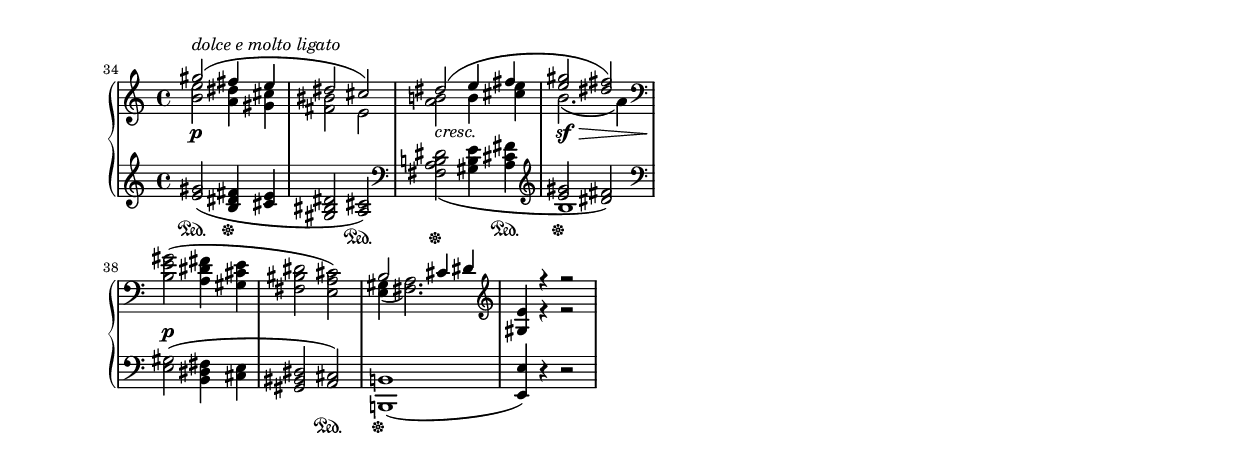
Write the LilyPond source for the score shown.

\version "2.11.38"
\include "english.ly"
#(set-global-staff-size 15)
\paper{
  ragged-right=##t
  line-width=17\cm
  indent=0\cm
}
  
% NR 1.1 Pitches

% L. v. Beethoven 
% Piano sonata 21 - Dem Grafen von Waldstein Gewidmet
% chorale at measures 34 - 40+

\new PianoStaff <<

   % RH Staff
   \new Staff <<

      % RH Voice 1
      \new Voice {
         \set Score.currentBarNumber = #34
         \voiceOne
         gs''2 ( ^ \markup \italic { dolce e molto ligato }
         fs''4
         e''4
         |
         ds''2
         cs''2 )
         |
         ds''2 (
         e''4
         fs''4
         |
         <gs'' e''>2
         <fs'' ds''>2 )
         |
         \oneVoice
         \clef bass
         <gs' e' b>2 (
         <fs' ds' a>4
         <e' cs' gs>4
         |
         <ds' bs fs>2
         <cs' a e>2 )
         |
         \voiceOne
         b2 %(
         cs'4
         ds'4
         |
         \clef treble
         <e' gs>4 %)
         r4 r2
      }

      % RH Voice 2
      \new Voice {
         \voiceTwo
         \override Staff.DynamicLineSpanner #'staff-padding = #2.5
         <e'' b'>2 \p
         <ds'' a'>4
         <cs'' gs'>4
         |
         <bs' fs'>2
         e'2
         |
         \once \override TextScript #'staff-padding = #2.5
         <b'! a'>2 _ \markup \italic { cresc. }
         b'4
         <e'' cs''>4
         |
         b'2. ( \sf \>
         a'4 ) 
         \clef bass
         | \break
         s1 \p
         |
         s1
         |
         <gs e>4 (
         <a fs>2. )
         |
         s4
         r4 r2
      }

   >>

   % LH Staff
   \new Staff {
      \override Staff.SustainPedalLineSpanner #'staff-padding = #5
      <gs' e'>2 ( \sustainDown
      <fs' ds' b>4 \sustainUp
      <e' cs'>4
      |
      <ds' bs gs>2
      <cs' a>2 ) \sustainDown
      |
      \clef bass
      \slurDown
      <ds' b! a fs>2 ( \sustainUp
      <e' b gs>4
      <fs' cs' a>4 \sustainDown
      |
      \clef treble
      \voiceOne
      <<
         {
            <gs' e'>2
            <fs' ds'>2 )
         }
         \new Voice {
            \voiceTwo
            b1 \sustainUp
         }
      >>
      \oneVoice
      |
      %\break
      \clef bass
      <gs e>2 ( 
      <fs ds b,>4
      <e cs>4
      |
      <ds bs, gs,>2
      <cs a,>2 ) \sustainDown
      |
      <b,! b,,!>1 ( \sustainUp
      |
      <e e,>4 )
      r4 r2
   }

>>
